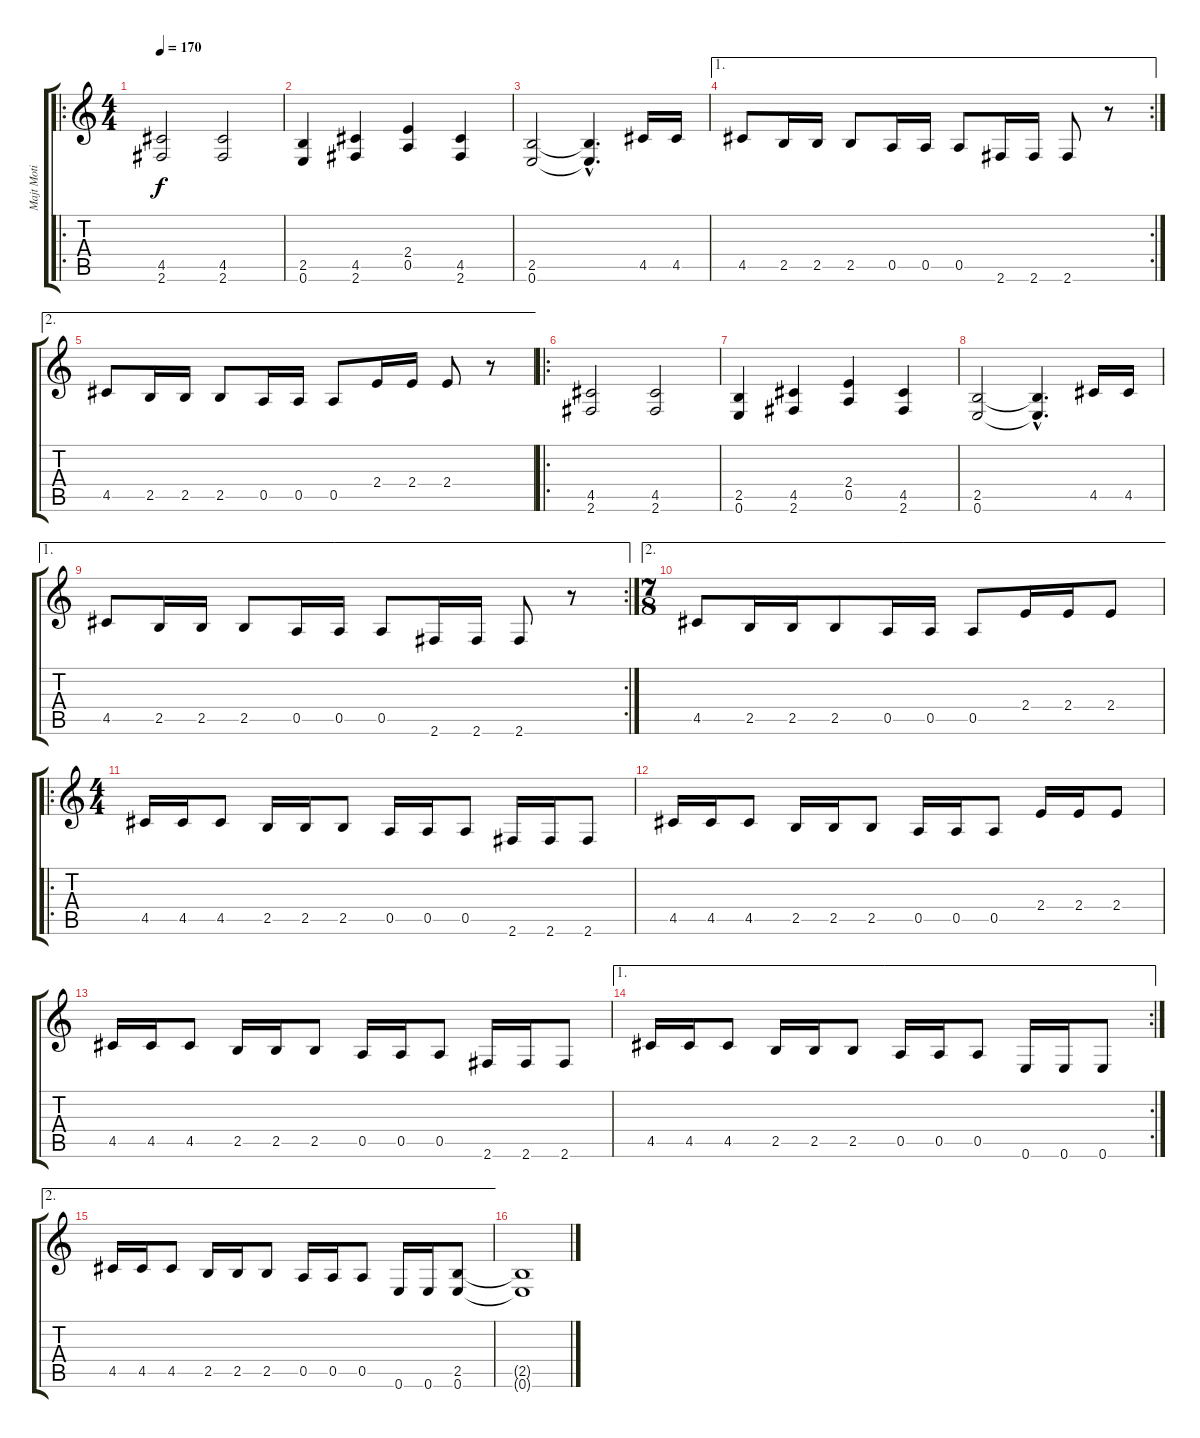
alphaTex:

\track ("Majt Moti (guitar)" "Majt Moti ") {instrument overdrivenguitar}
\staff {score tabs}
\tuning (E4 B3 G3 D3 A2 E2) {hide}
\ro
\ts (4 4)
\tempo 170
\clef g2
\ks c
(4.5 2.6).2{dy f} (4.5 2.6).2 |
(2.5 0.6).4 (4.5 2.6).4 (2.4 0.5).4 (4.5 2.6).4 |
(2.5 0.6).2 (2.5{hac t} 0.6{hac t}).4{d} 4.5.16 4.5.16 |
\ae 1
\rc 2
4.5.8 2.5.16 2.5.16 2.5.8 0.5.16 0.5.16 0.5.8 2.6.16 2.6.16 2.6.8 r.8 |
\ae 2
4.5.8 2.5.16 2.5.16 2.5.8 0.5.16 0.5.16 0.5.8 2.4.16 2.4.16 2.4.8 r.8 |
\ro
(4.5 2.6).2 (4.5 2.6).2 |
(2.5 0.6).4 (4.5 2.6).4 (2.4 0.5).4 (4.5 2.6).4 |
(2.5 0.6).2 (2.5{hac t} 0.6{hac t}).4{d} 4.5.16 4.5.16 |
\ae 1
\rc 2
4.5.8 2.5.16 2.5.16 2.5.8 0.5.16 0.5.16 0.5.8 2.6.16 2.6.16 2.6.8 r.8 |
\ae 2
\ts (7 8)
4.5.8 2.5.16 2.5.16 2.5.8 0.5.16 0.5.16 0.5.8 2.4.16 2.4.16 2.4.8 |
\ro
\ts (4 4)
4.5.16 4.5.16 4.5.8 2.5.16 2.5.16 2.5.8 0.5.16 0.5.16 0.5.8 2.6.16 2.6.16 2.6.8 |
4.5.16 4.5.16 4.5.8 2.5.16 2.5.16 2.5.8 0.5.16 0.5.16 0.5.8 2.4.16 2.4.16 2.4.8 |
4.5.16 4.5.16 4.5.8 2.5.16 2.5.16 2.5.8 0.5.16 0.5.16 0.5.8 2.6.16 2.6.16 2.6.8 |
\ae 1
\rc 2
4.5.16 4.5.16 4.5.8 2.5.16 2.5.16 2.5.8 0.5.16 0.5.16 0.5.8 0.6.16 0.6.16 0.6.8 |
\ae 2
4.5.16 4.5.16 4.5.8 2.5.16 2.5.16 2.5.8 0.5.16 0.5.16 0.5.8 0.6.16 0.6.16 (2.5 0.6).8 |
(2.5{t} 0.6{t}).1
